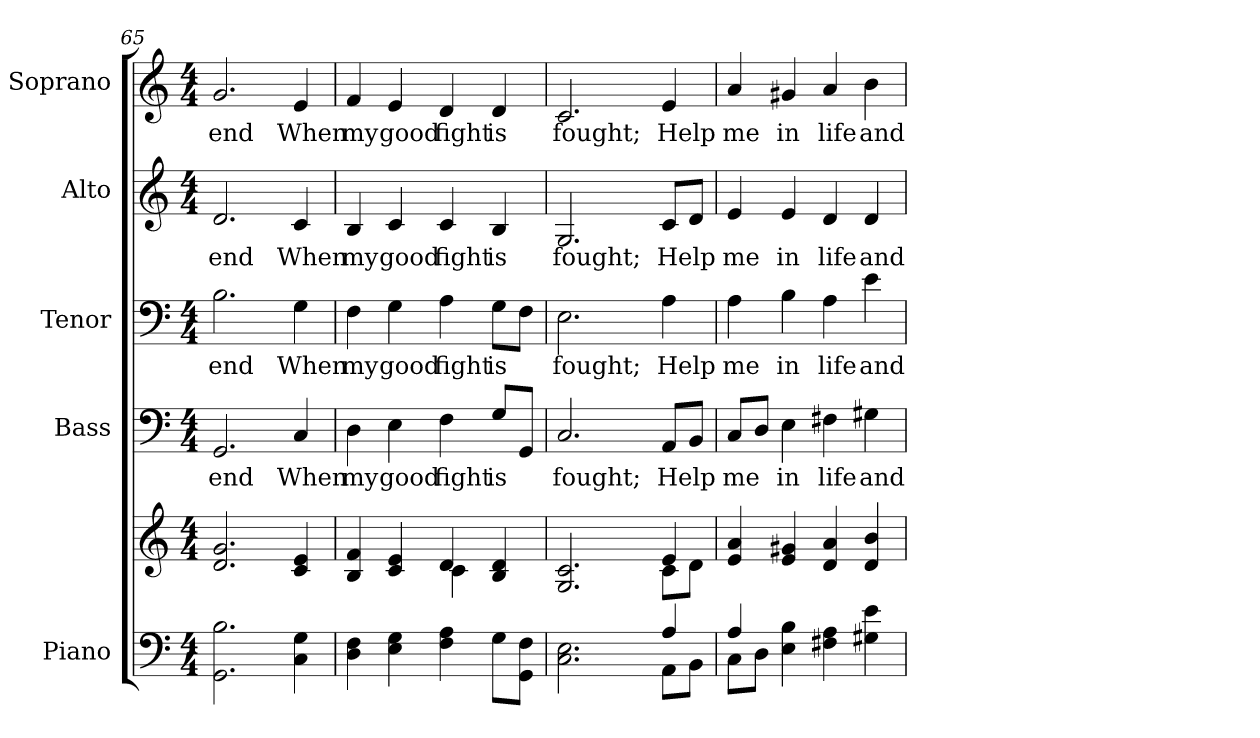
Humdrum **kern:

**kern	**kern	**kern	**text	**kern	**text	**kern	**text	**kern	**text
*part5	*part5	*part4	*part4	*part3	*part3	*part2	*part2	*part1	*part1
*staff6	*staff5	*staff4	*staff4	*staff3	*staff3	*staff2	*staff2	*staff1	*staff1
*I"Piano	*	*I"Bass	*	*I"Tenor	*	*I"Alto	*	*I"Soprano	*
*I'Pno.	*	*I'B.	*	*I'T.	*	*I'A.	*	*I'S.	*
*clefF4	*clefG2	*clefF4	*	*clefF4	*	*clefG2	*	*clefG2	*
*k[]	*k[]	*k[]	*	*k[]	*	*k[]	*	*k[]	*
*C:	*C:	*C:	*	*C:	*	*C:	*	*C:	*
*M4/4	*M4/4	*M4/4	*	*M4/4	*	*M4/4	*	*M4/4	*
=65	=65	=65	=65	=65	=65	=65	=65	=65	=65
!	!	!	!LO:LY:b:color=#000000	!	!	!	!	!	!
!	!	!	!	!	!LO:LY:b:color=#000000	!	!	!	!
!	!	!	!	!	!	!	!LO:LY:b:color=#000000	!	!
!	!	!	!	!	!	!	!	!	!LO:LY:b:color=#000000
2.GGi\ 2.Bi	2.di/ 2.gi	2.GGi/	end	2.Bi\	end	2.di/	end	2.gi/	end
!	!	!	!LO:LY:b:color=#000000	!	!	!	!	!	!
!	!	!	!	!	!LO:LY:b:color=#000000	!	!	!	!
!	!	!	!	!	!	!	!LO:LY:b:color=#000000	!	!
!	!	!	!	!	!	!	!	!	!LO:LY:b:color=#000000
4Ci\ 4Gi	4ci/ 4ei	4Ci/	When	4Gi\	When	4ci/	When	4ei/	When
!!LO:PB:g=z
=66	=66	=66	=66	=66	=66	=66	=66	=66	=66
*	*^	*	*	*	*	*	*	*	*
!	!	!	!	!LO:LY:b:color=#000000	!	!	!	!	!	!
!	!	!	!	!	!	!LO:LY:b:color=#000000	!	!	!	!
!	!	!	!	!	!	!	!	!LO:LY:b:color=#000000	!	!
!	!	!	!	!	!	!	!	!	!	!LO:LY:b:color=#000000
4Di\ 4Fi	4Bi/ 4fi	2ryy	4Di\	my	4Fi\	my	4Bi/	my	4fi/	my
!	!	!	!	!LO:LY:b:color=#000000	!	!	!	!	!	!
!	!	!	!	!	!	!LO:LY:b:color=#000000	!	!	!	!
!	!	!	!	!	!	!	!	!LO:LY:b:color=#000000	!	!
!	!	!	!	!	!	!	!	!	!	!LO:LY:b:color=#000000
4Ei\ 4Gi	4ci/ 4ei	.	4Ei\	good	4Gi\	good	4ci/	good	4ei/	good
!	!	!	!	!LO:LY:b:color=#000000	!	!	!	!	!	!
!	!	!	!	!	!	!LO:LY:b:color=#000000	!	!	!	!
!	!	!	!	!	!	!	!	!LO:LY:b:color=#000000	!	!
!	!	!	!	!	!	!	!	!	!	!LO:LY:b:color=#000000
4Fi\ 4Ai	4di/	4ci\	4Fi\	fight	4Ai\	fight	4ci/	fight	4di/	fight
!	!	!	!	!LO:LY:b:color=#000000	!	!	!	!	!	!
!	!	!	!	!	!	!LO:LY:b:color=#000000	!	!	!	!
!	!	!	!	!	!	!	!	!LO:LY:b:color=#000000	!	!
!	!	!	!	!	!	!	!	!	!	!LO:LY:b:color=#000000
8Gi\L	4Bi/ 4di	4ryy	8Gi/L	is	8Gi\L	is	4Bi/	is	4di/	is
8GGi\ 8FiJ	.	.	8GGi/J	.	8Fi\J	.	.	.	.	.
=67	=67	=67	=67	=67	=67	=67	=67	=67	=67	=67
*^	*	*	*	*	*	*	*	*	*	*
!	!	!	!	!	!LO:LY:b:color=#000000	!	!	!	!	!	!
!	!	!	!	!	!	!	!LO:LY:b:color=#000000	!	!	!	!
!	!	!	!	!	!	!	!	!	!LO:LY:b:color=#000000	!	!
!	!	!	!	!	!	!	!	!	!	!	!LO:LY:b:color=#000000
2.Ci\ 2.Ei	2ryy	2.Gi/ 2.ci	2ryy	2.Ci/	fought;	2.Ei\	fought;	2.Gi/	fought;	2.ci/	fought;
.	4ryy	.	4ryy	.	.	.	.	.	.	.	.
!	!	!	!	!	!LO:LY:b:color=#000000	!	!	!	!	!	!
!	!	!	!	!	!	!	!LO:LY:b:color=#000000	!	!	!	!
!	!	!	!	!	!	!	!	!	!LO:LY:b:color=#000000	!	!
!	!	!	!	!	!	!	!	!	!	!	!LO:LY:b:color=#000000
4Ai/	8AAi\L	4ei/	8ci\L	8AAi/L	Help	4Ai\	Help	8ci/L	Help	4ei/	Help
.	8BBi\J	.	8di\J	8BBi/J	.	.	.	8di/J	.	.	.
*	*	*v	*v	*	*	*	*	*	*	*	*
=68	=68	=68	=68	=68	=68	=68	=68	=68	=68	=68
*	*	*^	*	*	*	*	*	*	*	*
!	!	!	!	!	!LO:LY:b:color=#000000	!	!	!	!	!	!
*	*	*v	*v	*	*	*	*	*	*	*	*
*	*	*^	*	*	*	*	*	*	*	*
!	!	!	!	!	!	!	!LO:LY:b:color=#000000	!	!	!	!
*	*	*v	*v	*	*	*	*	*	*	*	*
*	*	*^	*	*	*	*	*	*	*	*
!	!	!	!	!	!	!	!	!	!LO:LY:b:color=#000000	!	!
*	*	*v	*v	*	*	*	*	*	*	*	*
*	*	*^	*	*	*	*	*	*	*	*
!	!	!	!	!	!	!	!	!	!	!	!LO:LY:b:color=#000000
*	*	*v	*v	*	*	*	*	*	*	*	*
4Ai/	8Ci\L	4ei/ 4ai	8Ci/L	me	4Ai\	me	4ei/	me	4ai/	me
.	8Di\J	.	8Di/J	.	.	.	.	.	.	.
!	!	!	!	!LO:LY:b:color=#000000	!	!	!	!	!	!
!	!	!	!	!	!	!LO:LY:b:color=#000000	!	!	!	!
!	!	!	!	!	!	!	!	!LO:LY:b:color=#000000	!	!
!	!	!	!	!	!	!	!	!	!	!LO:LY:b:color=#000000
4Ei\ 4Bi	4ryy	4ei/ 4g#Xi	4Ei\	in	4Bi\	in	4ei/	in	4g#Xi/	in
!	!	!	!	!LO:LY:b:color=#000000	!	!	!	!	!	!
!	!	!	!	!	!	!LO:LY:b:color=#000000	!	!	!	!
!	!	!	!	!	!	!	!	!LO:LY:b:color=#000000	!	!
!	!	!	!	!	!	!	!	!	!	!LO:LY:b:color=#000000
4F#Xi\ 4Ai	2ryy	4di/ 4ai	4F#Xi\	life	4Ai\	life	4di/	life	4ai/	life
!	!	!	!	!LO:LY:b:color=#000000	!	!	!	!	!	!
!	!	!	!	!	!	!LO:LY:b:color=#000000	!	!	!	!
!	!	!	!	!	!	!	!	!LO:LY:b:color=#000000	!	!
!	!	!	!	!	!	!	!	!	!	!LO:LY:b:color=#000000
4G#Xi\ 4ei	.	4di/ 4bi	4G#Xi\	and	4ei\	and	4di/	and	4bi\	and
*v	*v	*	*	*	*	*	*	*	*	*
=	=	=	=	=	=	=	=	=	=
*-	*-	*-	*-	*-	*-	*-	*-	*-	*-
